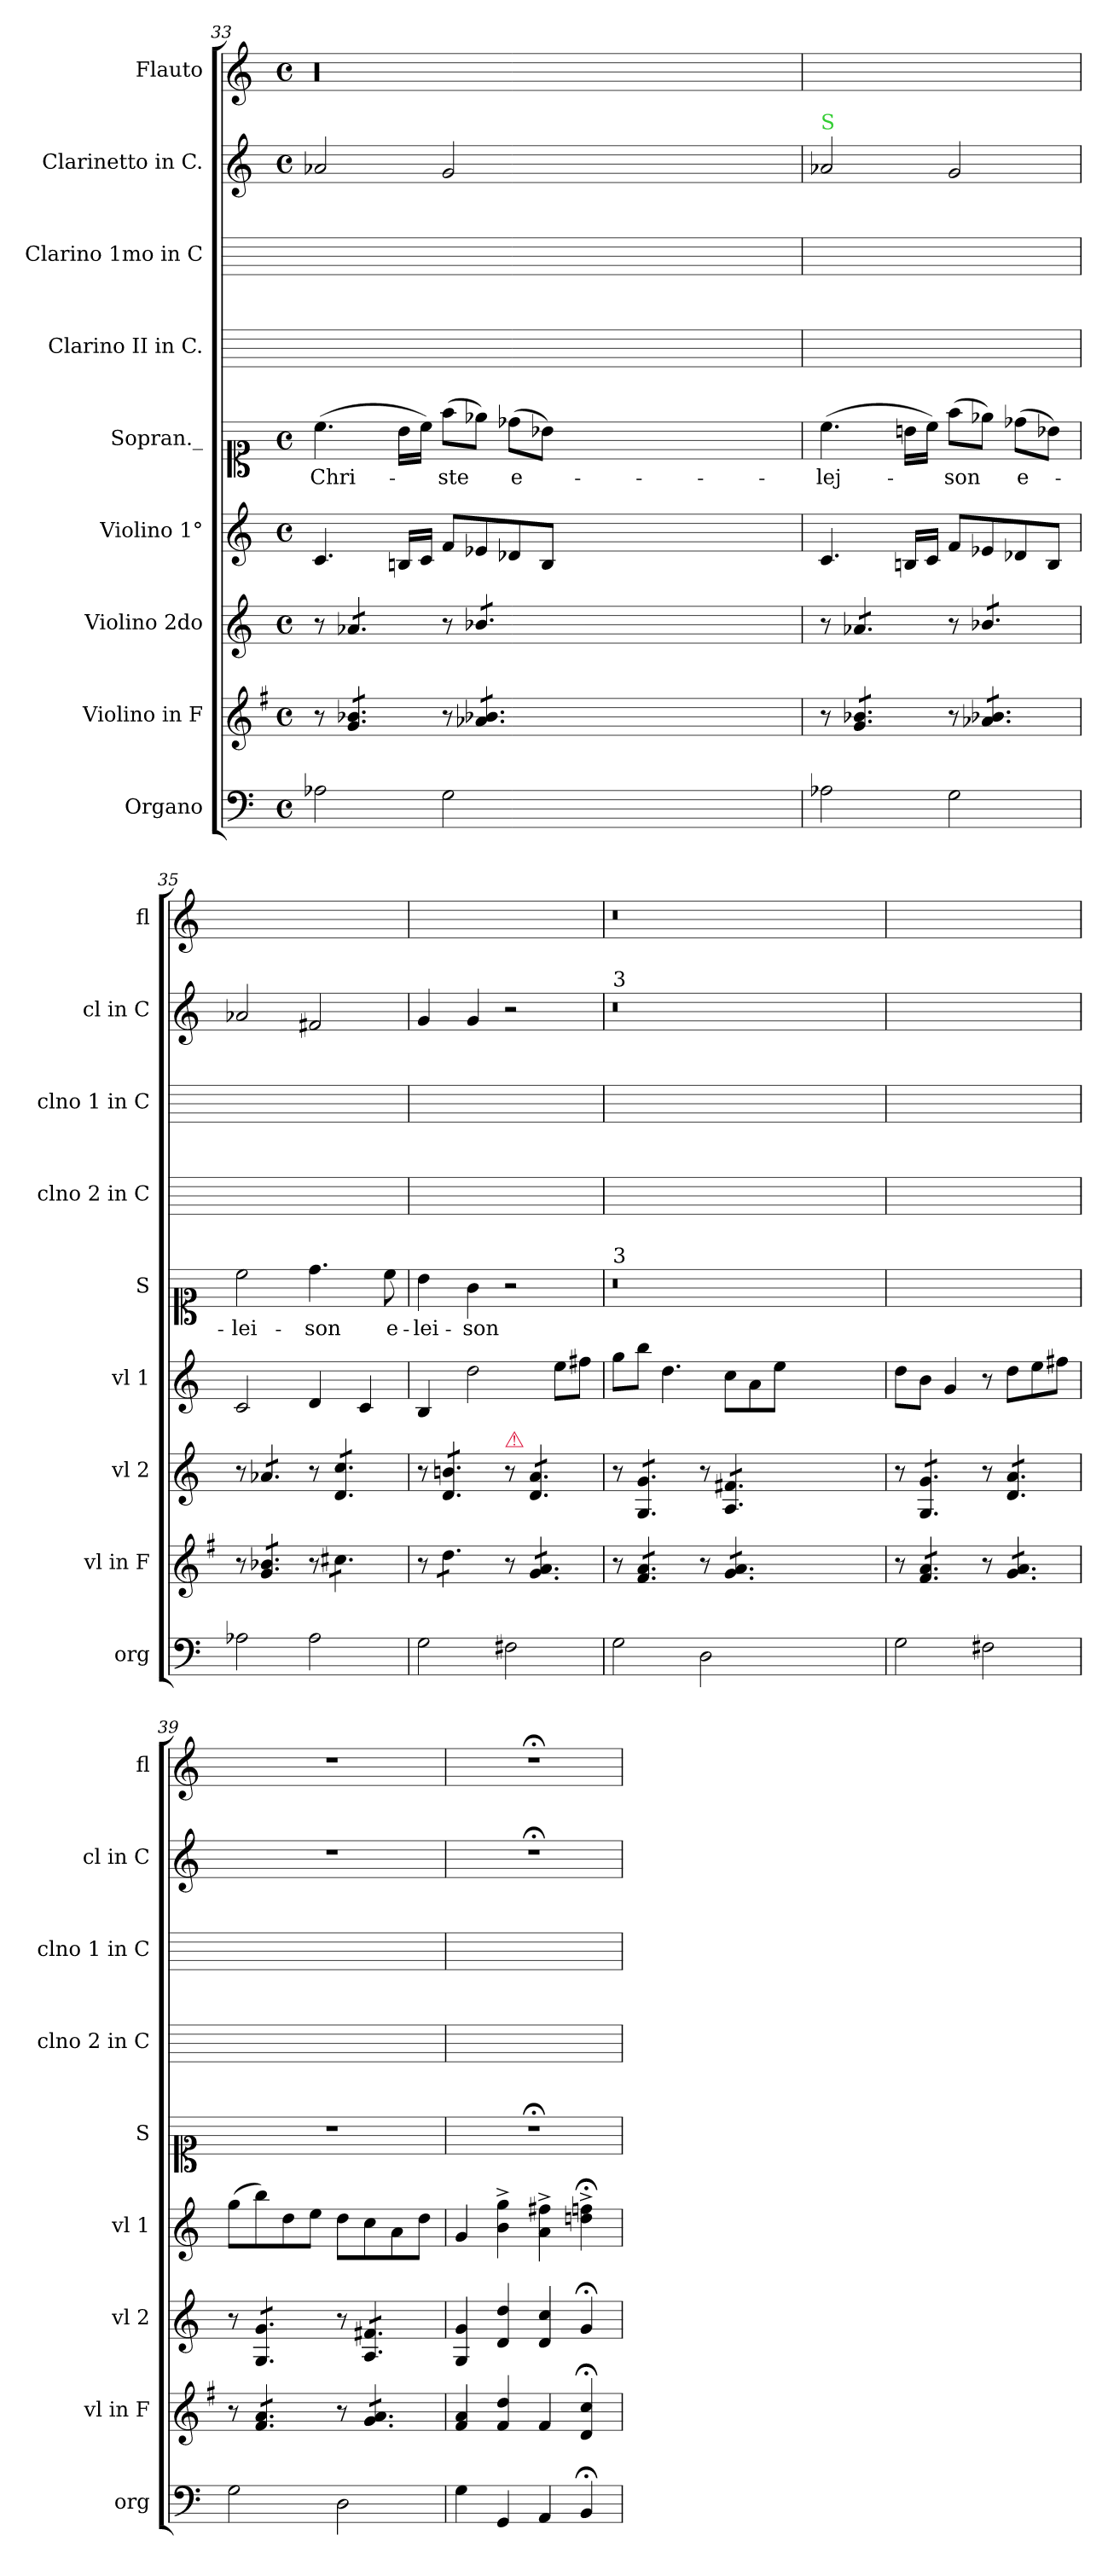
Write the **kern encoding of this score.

**kern	**kern	**kern	**kern	**kern	**text	**kern	**kern	**kern	**kern
*part9	*part8	*part7	*part6	*part5	*part5	*part4	*part3	*part2	*part1
*staff9	*staff8	*staff7	*staff6	*staff5	*staff5	*staff4	*staff3	*staff2	*staff1
*I"Organo	*I"Violino in F	*I"Violino 2do	*I"Violino 1°	*I"Sopran._	*	*I"Clarino II in C.	*I"Clarino 1mo in C	*I"Clarinetto in C.	*I"Flauto
*I'org	*I'vl in F	*I'vl 2	*I'vl 1	*I'S	*	*I'clno 2 in C	*I'clno 1 in C	*I'cl in C	*I'fl
*clefF4	*clefG2	*clefG2	*clefG2	*clefC1	*	*	*	*clefG2	*clefG2
*	*ITrd4c7	*	*	*	*	*	*	*	*
*k[]	*k[]	*k[]	*k[]	*k[]	*	*	*	*k[]	*k[]
*C:	*C:	*C:	*C:	*C:	*	*	*	*C:	*C:
*M4/4	*M4/4	*M4/4	*M4/4	*M4/4	*	*	*	*M4/4	*M4/4
*met(c)	*met(c)	*met(c)	*met(c)	*met(c)	*	*	*	*met(c)	*met(c)
=33	=33	=33	=33	=33	=33	=33	=33	=33	=33
2A-X\	8r	8r	4.c/	(4.cc\	Chri-	1ryy	1ryy	2a-X/	00r
*	*tremolo	*	*	*	*	*	*	*	*
*	*	*tremolo	*	*	*	*	*	*	*
.	8c/ 8e-X/L	8a-X/L	.	.	.	.	.	.	.
.	8c/ 8e-X/	8a-X/	.	.	.	.	.	.	.
.	8c/ 8e-X/J	8a-X/J	16Bn/LL	16b\LL	.	.	.	.	.
.	.	.	16c/JJ	16cc\JJ)	.	.	.	.	.
2G\	8r	8r	8f/L	(8ff\L	-ste	.	.	2g/	.
.	8d-X/ 8e-X/L	8b-X/L	8e-X/	8ee-X\J)	.	.	.	.	.
.	8d-X/ 8e-X/	8b-X/	8d-X/	(8dd-X\L	e-	.	.	.	.
.	8d-X/ 8e-X/J	8b-X/J	8B/J	8b-X\J)	.	.	.	.	.
0.ryy	0.ryy	0.ryy	0.ryy	0.ryy	.	0.ryy	0.ryy	0.ryy	.
=34	=34	=34	=34	=34	=34	=34	=34	=34	=34
!	!	!	!	!	!	!	!	!LO:TX:a:color=limegreen:t=S	!
2A-X\	8r	8r	4.c/	(4.cc\	-lej-	1ryy	1ryy	2a-X/	1ryy
.	8c/ 8e-X/L	8a-X/L	.	.	.	.	.	.	.
.	8c/ 8e-X/	8a-X/	.	.	.	.	.	.	.
.	8c/ 8e-X/J	8a-X/J	16Bn/LL	16bn\LL	.	.	.	.	.
.	.	.	16c/JJ	16cc\JJ)	.	.	.	.	.
2G\	8r	8r	8f/L	(8ff\L	-son	.	.	2g/	.
.	8d-X/ 8e-X/L	8b-X/L	8e-X/	8ee-X\J)	.	.	.	.	.
.	8d-X/ 8e-X/	8b-X/	8d-X/	(8dd-X\L	e-	.	.	.	.
.	8d-X/ 8e-X/J	8b-X/J	8B/J	8b-X\J)	.	.	.	.	.
=35	=35	=35	=35	=35	=35	=35	=35	=35	=35
2A-X\	8r	8r	2c/	2cc\	-lei-	1ryy	1ryy	2a-X/	1ryy
.	8c/ 8e-X/L	8a-X/L	.	.	.	.	.	.	.
.	8c/ 8e-X/	8a-X/	.	.	.	.	.	.	.
.	8c/ 8e-X/J	8a-X/J	.	.	.	.	.	.	.
2A-\	8r	8r	4d/	4.dd\	-son	.	.	2f#X/	.
.	8f#X\L	8d/ 8cc/L	.	.	.	.	.	.	.
.	8f#X\	8d/ 8cc/	4c/	.	.	.	.	.	.
.	8f#X\J	8d/ 8cc/J	.	8cc\	e-	.	.	.	.
=36	=36	=36	=36	=36	=36	=36	=36	=36	=36
2G\	8r	8r	4B/	4b\	-lei-	1ryy	1ryy	4g/	1ryy
.	8g\L	8d/ 8bn/L	.	.	.	.	.	.	.
.	8g\	8d/ 8bn/	2dd\	4g\	-son	.	.	4g/	.
.	8g\J	8d/ 8bn/J	.	.	.	.	.	.	.
!	!	!LO:TX:a:color=crimson:t=⚠	!	!	!	!	!	!	!
2F#X\	8r	8r	.	2r	.	.	.	2r	.
.	8c/ 8d/L	8d/ 8a/L	.	.	.	.	.	.	.
.	8c/ 8d/	8d/ 8a/	8ee\L	.	.	.	.	.	.
.	8c/ 8d/J	8d/ 8a/J	8ff#X\J	.	.	.	.	.	.
=37	=37	=37	=37	=37	=37	=37	=37	=37	=37
!	!	!	!	!	!	!	!	!LO:TX:a:t=3	!
!	!	!	!	!LO:TX:a:t=3	!	!	!	!	!
2G\	8r	8r	8gg\L	0r	.	1ryy	1ryy	0r	0r
.	8B/ 8d/L	8G/ 8g/L	8bb\J	.	.	.	.	.	.
.	8B/ 8d/	8G/ 8g/	4.dd\	.	.	.	.	.	.
.	8B/ 8d/J	8G/ 8g/J	.	.	.	.	.	.	.
2D\	8r	8r	.	.	.	.	.	.	.
.	8c/ 8d/L	8A/ 8f#X/L	8cc\L	.	.	.	.	.	.
.	8c/ 8d/	8A/ 8f#X/	8a\	.	.	.	.	.	.
.	8c/ 8d/J	8A/ 8f#X/J	8ee\J	.	.	.	.	.	.
1ryy	1ryy	1ryy	1ryy	.	.	1ryy	1ryy	.	.
=38	=38	=38	=38	=38	=38	=38	=38	=38	=38
2G\	8r	8r	8dd\L	1ryy	.	1ryy	1ryy	1ryy	1ryy
.	8B/ 8d/L	8G/ 8g/L	8b\J	.	.	.	.	.	.
.	8B/ 8d/	8G/ 8g/	4g/	.	.	.	.	.	.
.	8B/ 8d/J	8G/ 8g/J	.	.	.	.	.	.	.
2F#X\	8r	8r	8r	.	.	.	.	.	.
.	8c/ 8d/L	8d/ 8a/L	8dd\L	.	.	.	.	.	.
.	8c/ 8d/	8d/ 8a/	8ee\	.	.	.	.	.	.
.	8c/ 8d/J	8d/ 8a/J	8ff#X\J	.	.	.	.	.	.
=39	=39	=39	=39	=39	=39	=39	=39	=39	=39
2G\	8r	8r	(8gg\L	1r	.	1ryy	1ryy	1r	1r
.	8B/ 8d/L	8G/ 8g/L	8bb\)	.	.	.	.	.	.
.	8B/ 8d/	8G/ 8g/	8dd\	.	.	.	.	.	.
.	8B/ 8d/J	8G/ 8g/J	8ee\J	.	.	.	.	.	.
2D\	8r	8r	8dd\L	.	.	.	.	.	.
.	8c/ 8d/L	8A/ 8f#X/L	8cc\	.	.	.	.	.	.
.	8c/ 8d/	8A/ 8f#X/	8a\	.	.	.	.	.	.
.	8c/ 8d/J	8A/ 8f#X/J	8dd\J	.	.	.	.	.	.
*	*	*Xtremolo	*	*	*	*	*	*	*
*	*Xtremolo	*	*	*	*	*	*	*	*
=40	=40	=40	=40	=40	=40	=40	=40	=40	=40
4G\	4B/ 4d/	4G/ 4g/	4g/	1r;<	.	1ryy	1ryy	1r;<	1r;<
4GG/	4B/ 4g/	4d/ 4dd/	4b^<\ 4gg^<\	.	.	.	.	.	.
4AA/	4B/	4d/ 4cc/	4a^<\ 4ff#X^<\	.	.	.	.	.	.
4BB;/	4G;</ 4f;</	4g;/	4ddn;<^<\ 4ffn;<^<\	.	.	.	.	.	.
=	=	=	=	=	=	=	=	=	=
*-	*-	*-	*-	*-	*-	*-	*-	*-	*-
